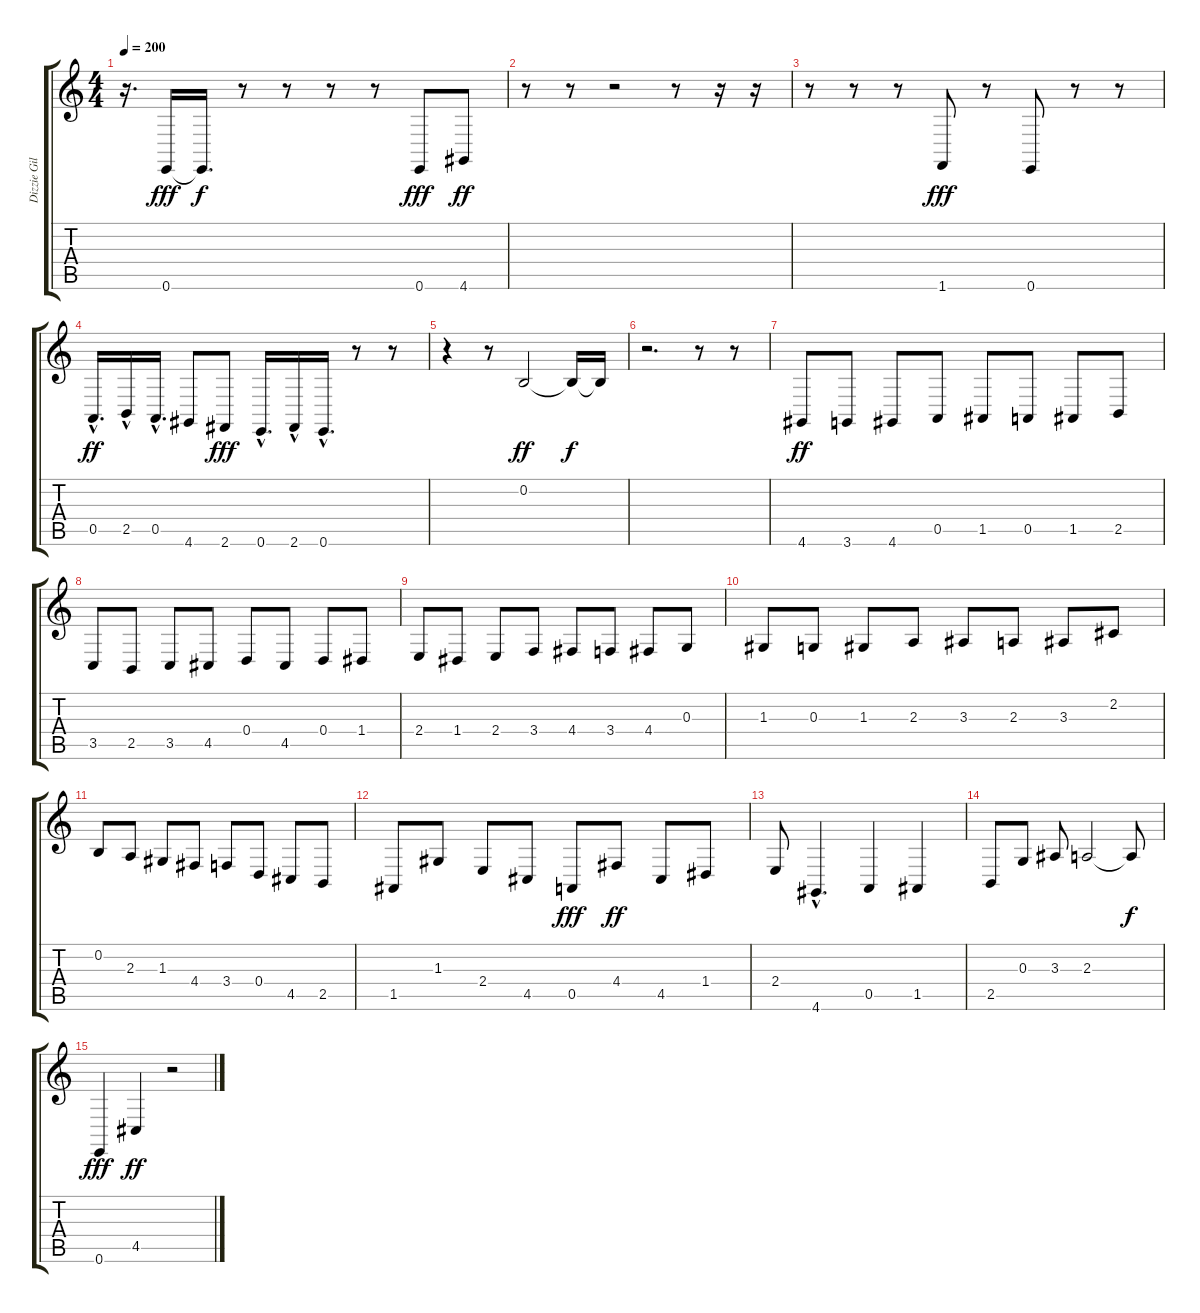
\track ("Dizzie Gillespie" "Dizzie Gil") {instrument trumpet}
\staff {score tabs}
\tuning (E4 B3 G3 D3 A2 E2) {hide}
\ts (4 4)
\tempo 200
\clef g2
\ks c
r.16{d dy ff} 0.6.16{dy fff} 0.6{t}.16{d dy f} r.8 r.8 r.8 r.8 0.6.8{dy fff} 4.6.8{dy ff} |
r.8 r.8 r.2 r.8 r.16 r.16 |
r.8 r.8 r.8 1.6.8{dy fff} r.8 0.6.8 r.8 r.8 |
0.5{hac}.16{d dy ff} 2.5{hac}.16 0.5{hac}.16{d} 4.6.8 2.6.8{dy fff} 0.6{hac}.16{d} 2.6{hac}.16 0.6{hac}.16{d} r.8 r.8 |
r.4 r.8 0.2.2{dy ff} 0.2{t}.16{dy f} 0.2{t}.16 |
r.2{d} r.8 r.8 |
4.6.8{dy ff} 3.6.8 4.6.8 0.5.8 1.5.8 0.5.8 1.5.8 2.5.8 |
3.5.8 2.5.8 3.5.8 4.5.8 0.4.8 4.5.8 0.4.8 1.4.8 |
2.4.8 1.4.8 2.4.8 3.4.8 4.4.8 3.4.8 4.4.8 0.3.8 |
1.3.8 0.3.8 1.3.8 2.3.8 3.3.8 2.3.8 3.3.8 2.2.8 |
0.2.8 2.3.8 1.3.8 4.4.8 3.4.8 0.4.8 4.5.8 2.5.8 |
1.5.8 1.3.8 2.4.8 4.5.8 0.5.8{dy fff} 4.4.8{dy ff} 4.5.8 1.4.8 |
2.4.8 4.6{hac}.4{d} 0.5.4 1.5.4 |
2.5.8 0.3.8 3.3.8 2.3.2 2.3{t}.8{dy f} |
0.6.4{dy fff} 4.5.4{dy ff} r.2
